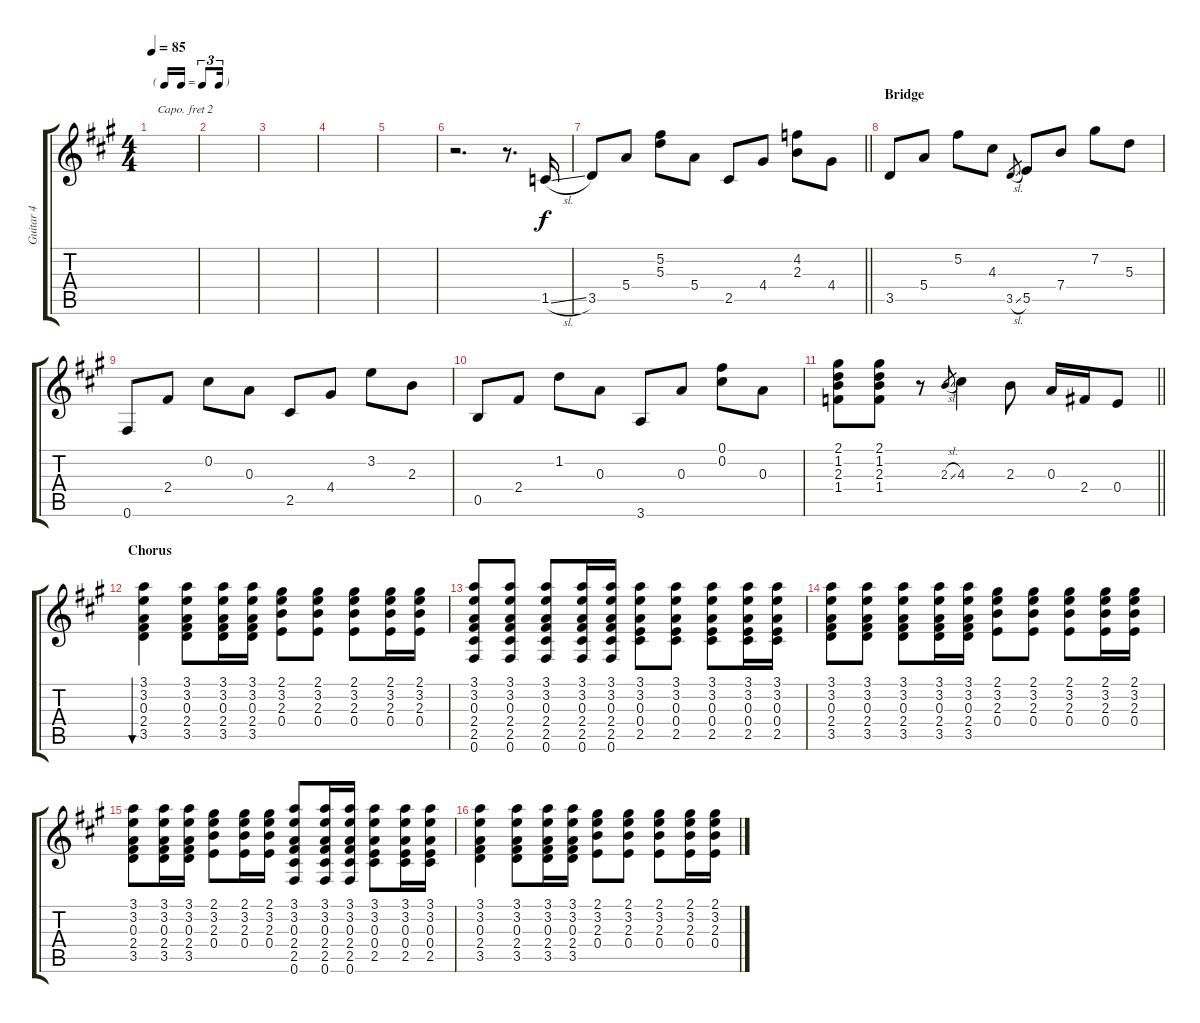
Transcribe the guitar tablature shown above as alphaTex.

\track ("Guitar 4" "Guitar 4") {instrument electricguitarclean}
\staff {score tabs}
\capo 2
\tuning (E4 B3 G3 D3 A2 E2) {hide}
\ts (4 4)
\tf triplet16th
\tempo 85
\clef g2
\ks a
|
|
|
|
|
r.2{d} r.8{d} 1.5{sl}.16 |
\barLineRight lightlight
3.5.8 5.4.8 (5.2 5.3).8 5.4.8 2.5.8 4.4.8 (4.2 2.3).8 4.4.8 |
\section ("" "Bridge")
3.5.8 5.4.8 5.2.8 4.3.8 3.5{sl}.8{gr} 5.5.8 7.4.8 7.2.8 5.3.8 |
0.6.8 2.4.8 0.2.8 0.3.8 2.5.8 4.4.8 3.2.8 2.3.8 |
0.5.8 2.4.8 1.2.8 0.3.8 3.6.8 0.3.8 (0.1 0.2).8 0.3.8 |
\barLineRight lightlight
(2.1 1.2 2.3 1.4).8 (2.1 1.2 2.3 1.4).8 r.8 2.3{sl}.8{gr} 4.3.4 2.3.8 0.3.16 2.4.16 0.4.8 |
\section ("" "Chorus")
(3.1 3.2 0.3 2.4 3.5).4{bu 120} (3.1 3.2 0.3 2.4 3.5).8 (3.1 3.2 0.3 2.4 3.5).16 (3.1 3.2 0.3 2.4 3.5).16 (2.1 3.2 2.3 0.4).8 (2.1 3.2 2.3 0.4).8 (2.1 3.2 2.3 0.4).8 (2.1 3.2 2.3 0.4).16 (2.1 3.2 2.3 0.4).16 |
(3.1 3.2 0.3 2.4 2.5 0.6).8 (3.1 3.2 0.3 2.4 2.5 0.6).8 (3.1 3.2 0.3 2.4 2.5 0.6).8 (3.1 3.2 0.3 2.4 2.5 0.6).16 (3.1 3.2 0.3 2.4 2.5 0.6).16 (3.1 3.2 0.3 0.4 2.5).8 (3.1 3.2 0.3 0.4 2.5).8 (3.1 3.2 0.3 0.4 2.5).8 (3.1 3.2 0.3 0.4 2.5).16 (3.1 3.2 0.3 0.4 2.5).16 |
(3.1 3.2 0.3 2.4 3.5).8 (3.1 3.2 0.3 2.4 3.5).8 (3.1 3.2 0.3 2.4 3.5).8 (3.1 3.2 0.3 2.4 3.5).16 (3.1 3.2 0.3 2.4 3.5).16 (2.1 3.2 2.3 0.4).8 (2.1 3.2 2.3 0.4).8 (2.1 3.2 2.3 0.4).8 (2.1 3.2 2.3 0.4).16 (2.1 3.2 2.3 0.4).16 |
(3.1 3.2 0.3 2.4 3.5).8 (3.1 3.2 0.3 2.4 3.5).16 (3.1 3.2 0.3 2.4 3.5).16 (2.1 3.2 2.3 0.4).8 (2.1 3.2 2.3 0.4).16 (2.1 3.2 2.3 0.4).16 (3.1 3.2 0.3 2.4 2.5 0.6).8 (3.1 3.2 0.3 2.4 2.5 0.6).16 (3.1 3.2 0.3 2.4 2.5 0.6).16 (3.1 3.2 0.3 0.4 2.5).8 (3.1 3.2 0.3 0.4 2.5).16 (3.1 3.2 0.3 0.4 2.5).16 |
(3.1 3.2 0.3 2.4 3.5).4 (3.1 3.2 0.3 2.4 3.5).8 (3.1 3.2 0.3 2.4 3.5).16 (3.1 3.2 0.3 2.4 3.5).16 (2.1 3.2 2.3 0.4).8 (2.1 3.2 2.3 0.4).8 (2.1 3.2 2.3 0.4).8 (2.1 3.2 2.3 0.4).16 (2.1 3.2 2.3 0.4).16
